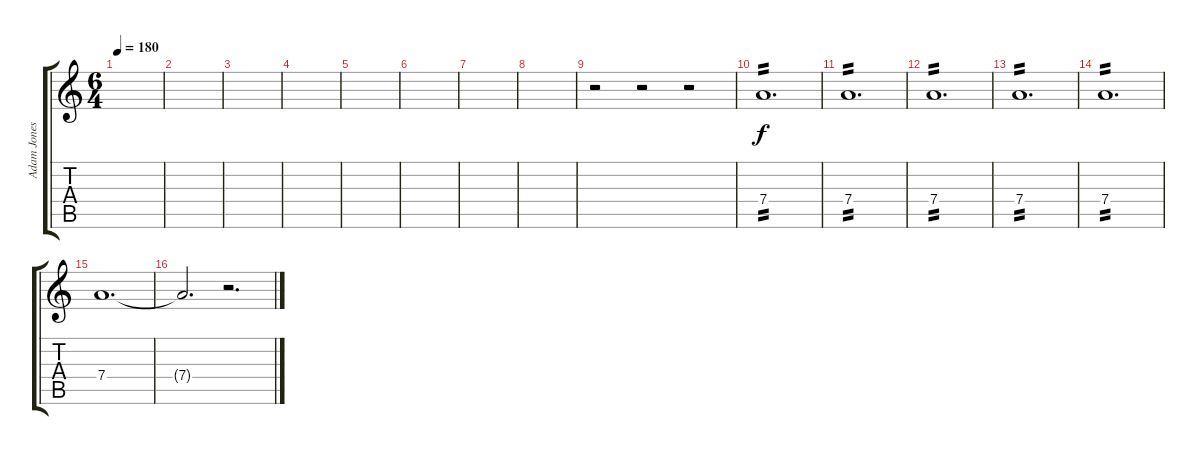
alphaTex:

\track ("Adam Jones" "Adam Jones") {instrument distortionguitar}
\staff {score tabs}
\tuning (E4 B3 G3 D3 A2 D2) {hide}
\ts (6 4)
\tempo 180
\clef g2
\ks c
|
|
|
|
|
|
|
|
r.2 r.2{volume 0} r.2{volume 8 instrument distortionguitar} |
7.4.1{d tp 2} |
7.4.1{d tp 2} |
7.4.1{d tp 2} |
7.4.1{d tp 2} |
7.4.1{d tp 2} |
7.4.1{d volume 2} |
7.4{t}.2{d} r.2{d}
